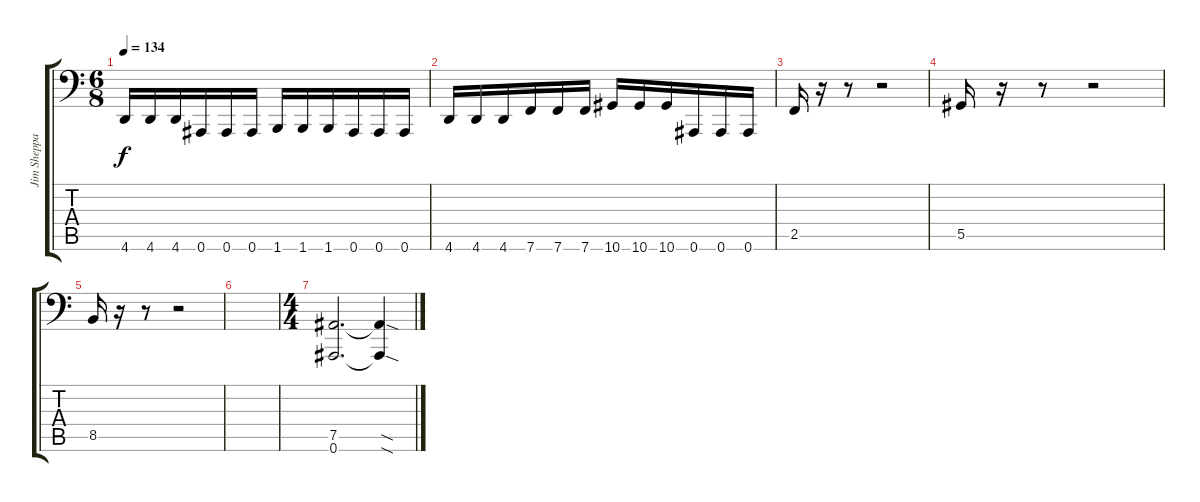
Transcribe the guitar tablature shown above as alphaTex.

\track ("Jim Sheppard" "Jim Sheppa") {instrument electricbassfinger}
\staff {score tabs}
\tuning (B2 Gb2 Db2 Ab1 Eb1 Bb0) {hide}
\ts (6 8)
\tempo 134
\clef f4
\ks c
4.6.16{dy f} 4.6.16 4.6.16 0.6.16 0.6.16 0.6.16 1.6.16 1.6.16 1.6.16 0.6.16 0.6.16 0.6.16 |
4.6.16 4.6.16 4.6.16 7.6.16 7.6.16 7.6.16 10.6.16 10.6.16 10.6.16 0.6.16 0.6.16 0.6.16 |
2.5.16 r.16 r.8 r.2 |
5.5.16 r.16 r.8 r.2 |
8.5.16 r.16 r.8 r.2 |
|
\ts (4 4)
(7.5 0.6).2{d} (7.5{sod t} 0.6{sod t}).4
